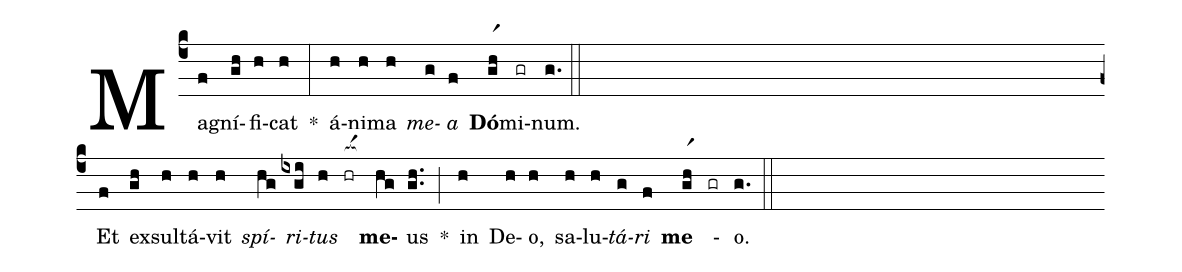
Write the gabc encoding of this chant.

%%
(c4)
Ma(f)gní(gh)fi(h)cat(h) *(:)
á(h)ni(h)ma(h) <i>me</i>(g)<i>a</i>(f) <b>Dó</b>(ghr1)mi(gr)num.(g.) (::Z)

Et(f) ex(gh)sul(h)tá(h)vit(h)
<i>spí</i>(hg)<i>ri</i>(ixgi)<i>tus</i>(h)
(hr[ocba:1{]) <b>me</b>(h[ocba:1}]g)us(g.h.) *(;)
in(h) De(h)o,(h) sa(h)lu(h)<i>tá</i>(g)<i>ri</i>(f) <b>me</b>(ghr1) -(gr) o.(g.) (::)
